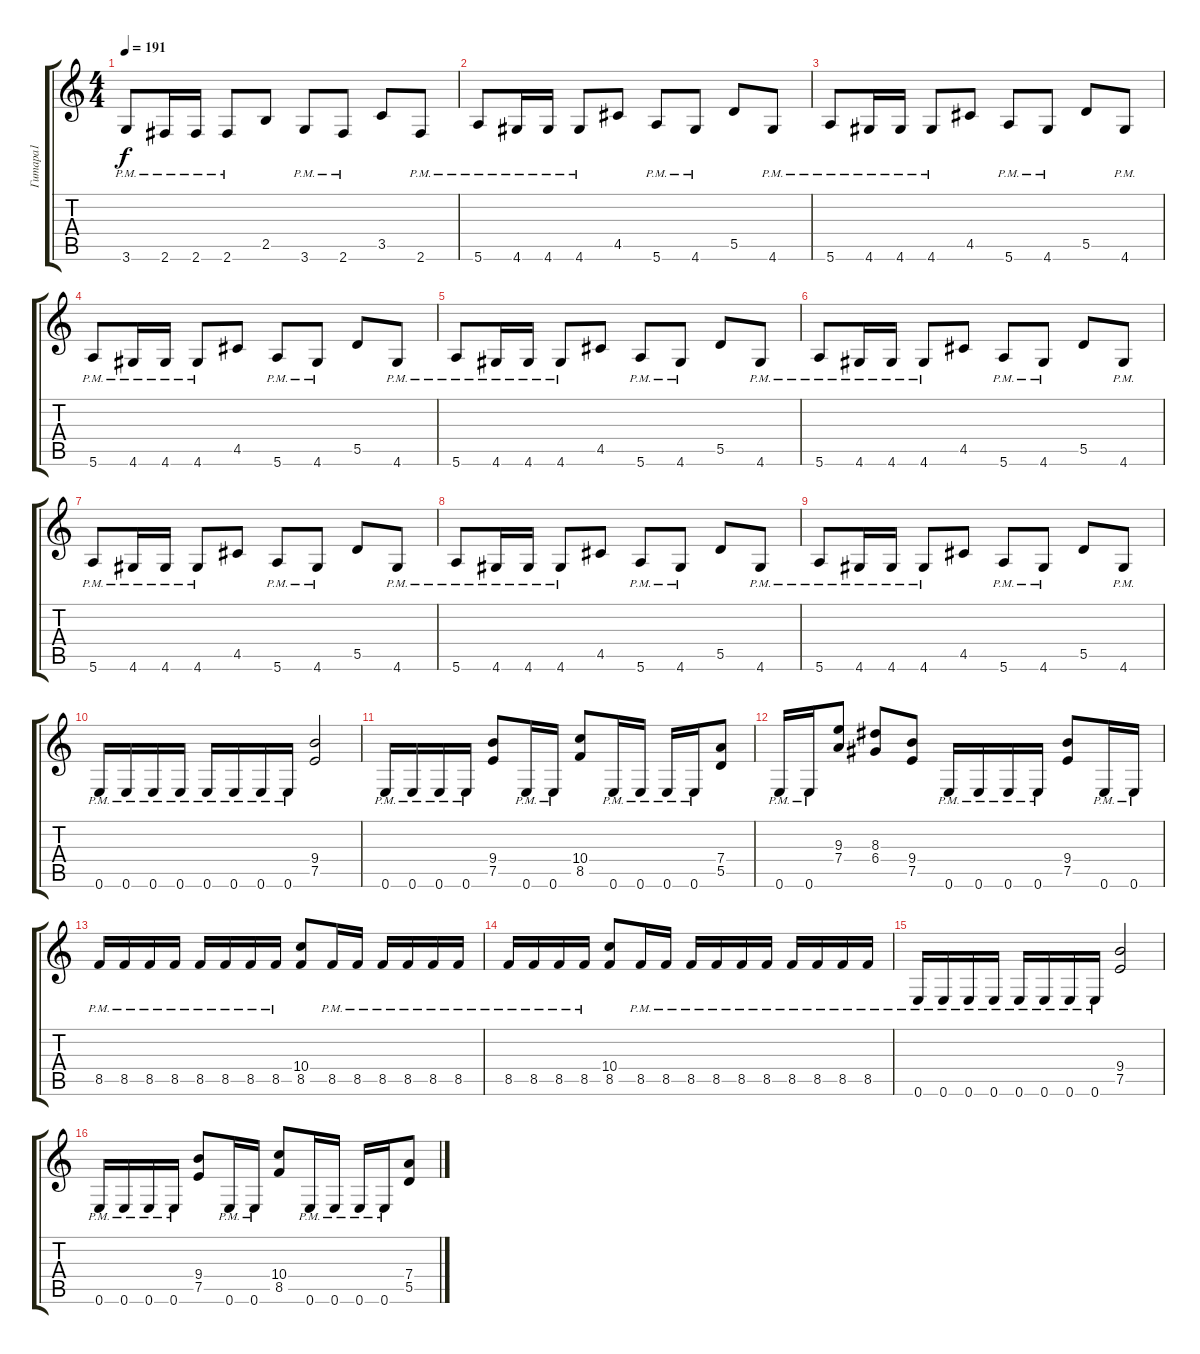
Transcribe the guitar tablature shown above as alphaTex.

\track ("Гитара1" "Гитара1") {instrument distortionguitar}
\staff {score tabs}
\tuning (E4 B3 G3 D3 A2 E2) {hide}
\ts (4 4)
\tempo 191
\clef g2
\ks c
3.6{pm}.8{dy f} 2.6{pm}.16 2.6{pm}.16 2.6{pm}.8 2.5.8 3.6{pm}.8 2.6{pm}.8 3.5.8 2.6{pm}.8 |
5.6{pm}.8 4.6{pm}.16 4.6{pm}.16 4.6{pm}.8 4.5.8 5.6{pm}.8 4.6{pm}.8 5.5.8 4.6{pm}.8 |
5.6{pm}.8 4.6{pm}.16 4.6{pm}.16 4.6{pm}.8 4.5.8 5.6{pm}.8 4.6{pm}.8 5.5.8 4.6{pm}.8 |
5.6{pm}.8 4.6{pm}.16 4.6{pm}.16 4.6{pm}.8 4.5.8 5.6{pm}.8 4.6{pm}.8 5.5.8 4.6{pm}.8 |
5.6{pm}.8 4.6{pm}.16 4.6{pm}.16 4.6{pm}.8 4.5.8 5.6{pm}.8 4.6{pm}.8 5.5.8 4.6{pm}.8 |
5.6{pm}.8 4.6{pm}.16 4.6{pm}.16 4.6{pm}.8 4.5.8 5.6{pm}.8 4.6{pm}.8 5.5.8 4.6{pm}.8 |
5.6{pm}.8 4.6{pm}.16 4.6{pm}.16 4.6{pm}.8 4.5.8 5.6{pm}.8 4.6{pm}.8 5.5.8 4.6{pm}.8 |
5.6{pm}.8 4.6{pm}.16 4.6{pm}.16 4.6{pm}.8 4.5.8 5.6{pm}.8 4.6{pm}.8 5.5.8 4.6{pm}.8 |
5.6{pm}.8 4.6{pm}.16 4.6{pm}.16 4.6{pm}.8 4.5.8 5.6{pm}.8 4.6{pm}.8 5.5.8 4.6{pm}.8 |
0.6{pm}.16 0.6{pm}.16 0.6{pm}.16 0.6{pm}.16 0.6{pm}.16 0.6{pm}.16 0.6{pm}.16 0.6{pm}.16 (9.4 7.5).2 |
0.6{pm}.16 0.6{pm}.16 0.6{pm}.16 0.6{pm}.16 (9.4 7.5).8 0.6{pm}.16 0.6{pm}.16 (10.4 8.5).8 0.6{pm}.16 0.6{pm}.16 0.6{pm}.16 0.6{pm}.16 (7.4 5.5).8 |
0.6{pm}.16 0.6{pm}.16 (9.3 7.4).8 (8.3 6.4).8 (9.4 7.5).8 0.6{pm}.16 0.6{pm}.16 0.6{pm}.16 0.6{pm}.16 (9.4 7.5).8 0.6{pm}.16 0.6{pm}.16 |
8.5{pm}.16 8.5{pm}.16 8.5{pm}.16 8.5{pm}.16 8.5{pm}.16 8.5{pm}.16 8.5{pm}.16 8.5{pm}.16 (10.4 8.5).8 8.5{pm}.16 8.5{pm}.16 8.5{pm}.16 8.5{pm}.16 8.5{pm}.16 8.5{pm}.16 |
8.5{pm}.16 8.5{pm}.16 8.5{pm}.16 8.5{pm}.16 (10.4 8.5).8 8.5{pm}.16 8.5{pm}.16 8.5{pm}.16 8.5{pm}.16 8.5{pm}.16 8.5{pm}.16 8.5{pm}.16 8.5{pm}.16 8.5{pm}.16 8.5{pm}.16 |
0.6{pm}.16 0.6{pm}.16 0.6{pm}.16 0.6{pm}.16 0.6{pm}.16 0.6{pm}.16 0.6{pm}.16 0.6{pm}.16 (9.4 7.5).2 |
0.6{pm}.16 0.6{pm}.16 0.6{pm}.16 0.6{pm}.16 (9.4 7.5).8 0.6{pm}.16 0.6{pm}.16 (10.4 8.5).8 0.6{pm}.16 0.6{pm}.16 0.6{pm}.16 0.6{pm}.16 (7.4 5.5).8
